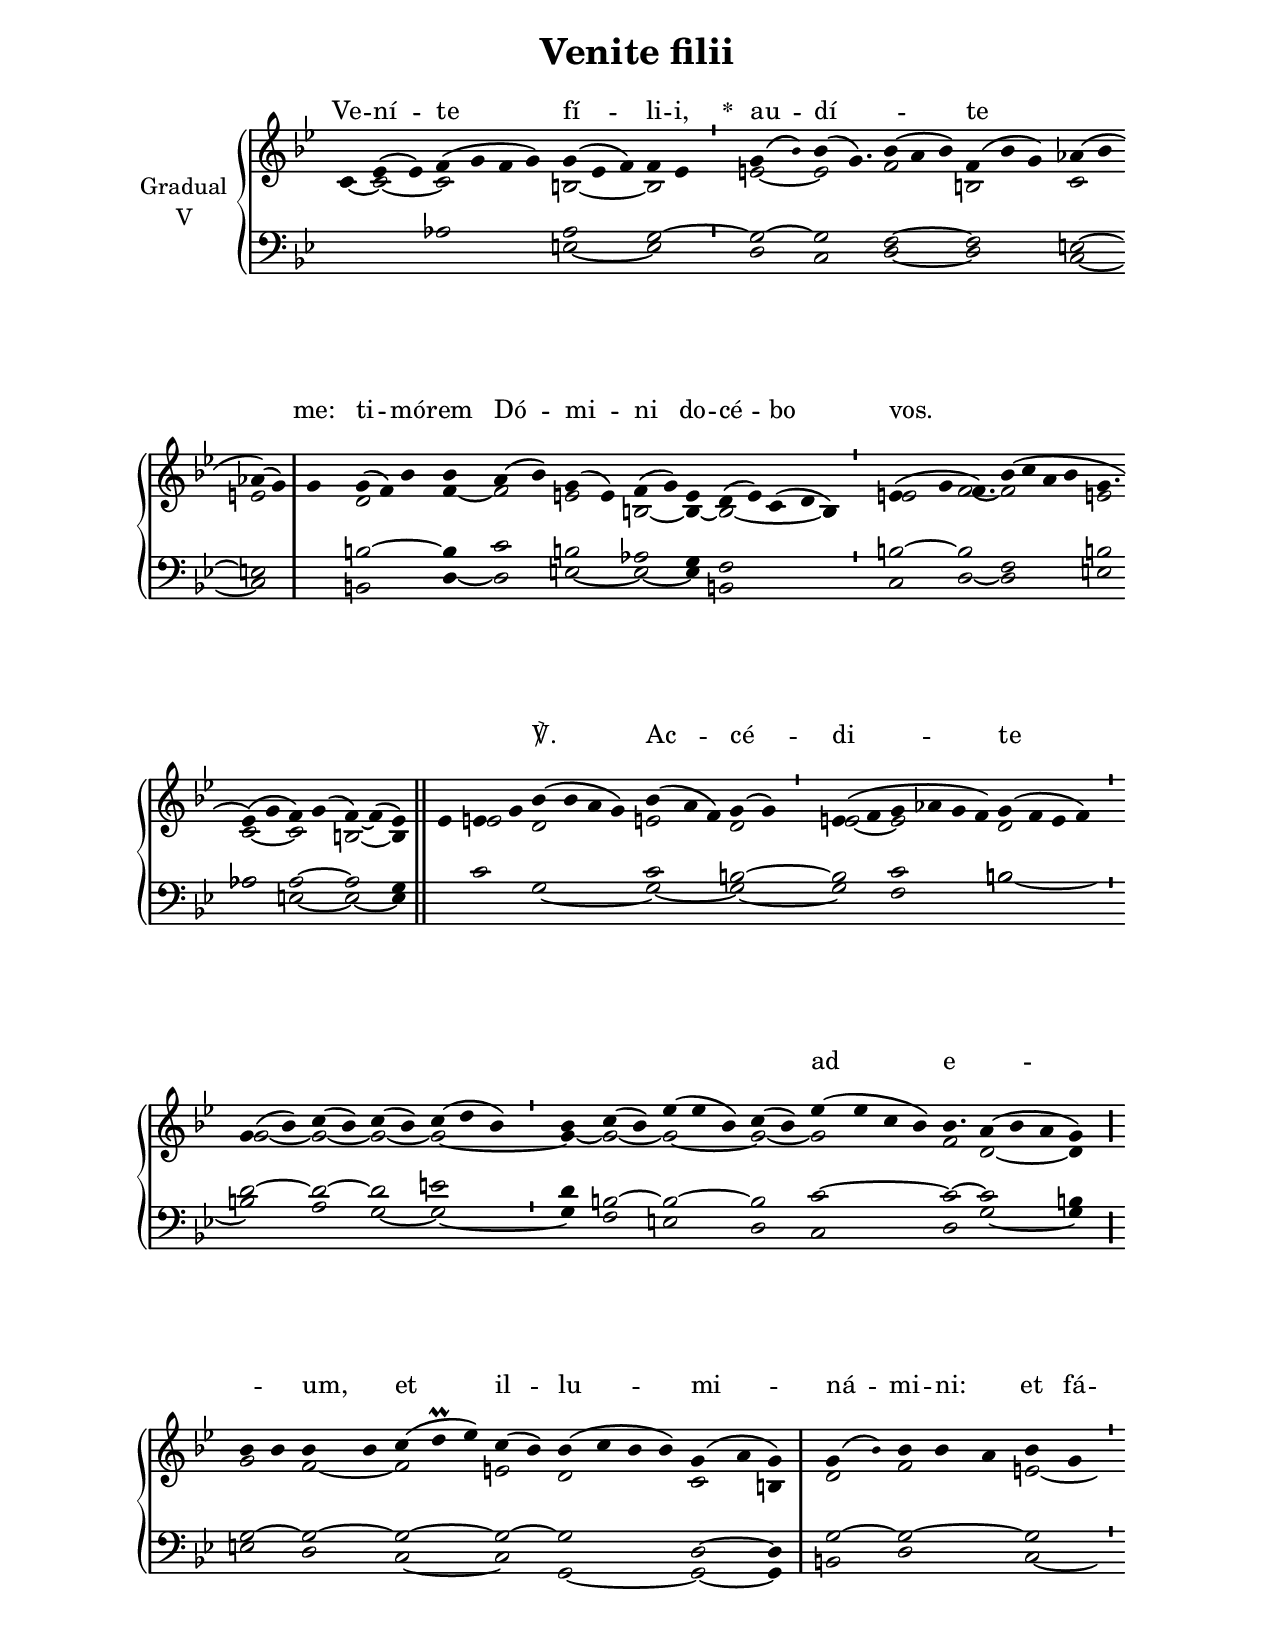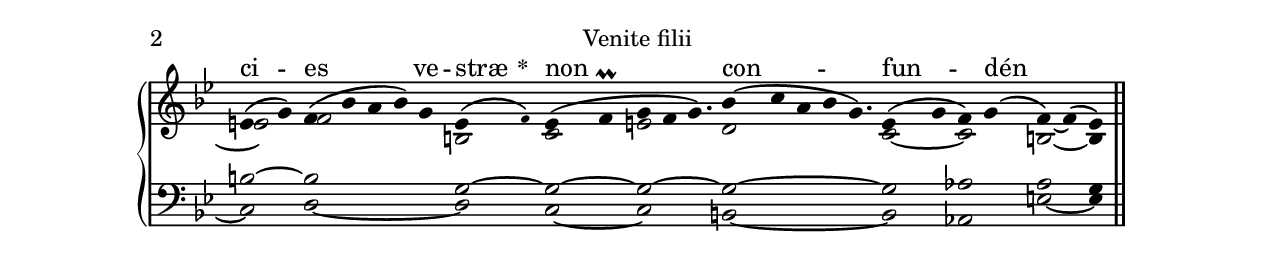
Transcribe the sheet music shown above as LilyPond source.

\version "2.18"
\include "gregorian.ly"
\include "noh2.ily"


%Page reference: page ii.162
%(volume.page)

global = {
 \key c \dorian
 \cadenzaOn 
}

\header {
  title = \markup \center-column {"Venite filii" \vspace #1 }
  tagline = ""
  composer = ""
}

\paper {
 #(include-special-characters)
  oddHeaderMarkup = \markup \fill-line {
    \line {}
    \center-column {
      \on-the-fly #first-page     " "
      \on-the-fly #not-first-page "Venite filii"
    }
    \line { \on-the-fly #print-page-number-check-first \fromproperty #'page:page-number-string }
  }
  evenHeaderMarkup = \markup \fill-line {
    \line { \on-the-fly #print-page-number-check-first \fromproperty #'page:page-number-string }
    \center-column { "Venite filii" }
    \line {}
  }
}

chantText = \lyricmode {
Ve -- ní -- te fí -- li -- i, 
\set stanza = " * " au -- dí -- _ te _ me: 
ti -- mó -- rem Dó -- mi -- ni do -- cé -- bo vos. _ _ _ _ _ ℣. 
Ac -- cé -- di -- te _ _ _ _ _ _ _ _ ad e -- _ _ _ um, _ 
et il -- lu -- mi -- ná -- mi -- ni: _ 
et fá -- ci -- es ve -- stræ 
\set stanza = " * " non con -- fun -- dén -- tur. _ _ _ _ }

chantMusic = {
\tieDown   c'4 ees'4 ( ees'4) f'4 ( g'4 f'4 g'4) g'4 ( ees'4 f'4) f'4 ees'4 \divisioMinima
 g'4 ( \once \tweak #'font-size #-4 bes' ) bes'4 ( g'4.) bes'4 ( a'4 bes'4)  f'4 ( bes'4 g'4) aes'4 ( bes'4 \forceBreak
)  aes'4 ( g'4) \divisioMaxima
 g'4 g'4 ( f'4) bes'4 bes'4 a'4 ( bes'4) g'4 ( ees'4) f'4 ( g'4) ees'4 d'4 ( ees'4) c'4 ( d'4 bes4) \divisioMinima
 ees'4 ( g'4 f'4.) bes'4 ( c''4 a'4 bes'4 g'4. \forceBreak
) ees'4 ( g'4 f'4) g'4 ( f'4) ~ f'4 ( ees'4) \finalis
  ees'4 ees'4 g'4 bes'4 ( bes'4 a'4 g'4) bes'4 ( a'4 f'4) g'4 ( g'4) \divisioMinima
  ees'4 ( f'4 g'4 aes'4 g'4 f'4) g'4 ( f'4 ees'4 f'4) \divisioMinima \forceBreak

 g'4 ( bes'4) c''4 ( bes'4) c''4 ( bes'4) c''4 ( d''4 bes'4) \divisioMinima
 bes'4 c''4 ( bes'4) ees''4 ( ees''4 bes'4) c''4 ( bes'4) ees''4 ( ees''4 c''4 bes'4) bes'4. a'4 ( bes'4 a'4 g'4) \divisioMaior \forceBreak

 bes'4 bes'4 bes'4 bes'4 c''4 ( d''\prall ees''4) c''4 ( bes'4) bes'4 ( c''4 bes'4 bes'4) g'4 ( a'4 g'4) \divisioMaxima
 g'4 ( \once \tweak #'font-size #-4 bes' ) bes'4 bes'4 a'4 bes'4 g'4 \divisioMinima \forceBreak

 ees'4 ( g'4) f'4 ( bes'4 a'4 bes'4) g'4 ees'4 ( \once \tweak #'font-size #-4 f' ) ees'4 ( f'\prall g'4 f'4 g'4.) bes'4 ( c''4 a'4 bes'4 g'4.) ees'4 ( g'4 f'4) g'4 ( f'4) ~ f'4 ( ees'4) \finalis

}

altoMusic = {
c'4 ~ c'2 ~ c'2*4/2 b2*3/2 ~ b2 \divisioMinima
e'2 ~ e'2*5/4 f'2*3/2 b2*3/2 c'2 e'2 \divisioMaxima
r4 d'2*3/2 f'4 ~ f'2 e'2 b2 ~ b4 ~ b2*4/2 ~ b4 \divisioMinima
e'2 f'2*3/4 ~ f'2*4/2 e'2*3/4 c'2 ~ c'2 b2 ~ b4 r4 e'2 d'2*4/2 e'2*3/2 d'2 e'2 ~ e'2*4/2 d'2*4/2 \divisioMinima
g'2 ~ g'2 ~ g'2 ~ g'2*3/2 ~ \divisioMinima
g'4 ~ g'2 ~ g'2*3/2 ~ g'2 ~ g'2*4/2 f'2*3/4 d'2*3/2 ~ d'4 \divisioMaior
g'2 f'2 ~ f'2*3/2 e'2 d'2*4/2 c'2 b4 \divisioMaxima
d'2 f'2*3/2 e'2 ~ \divisioMinima
e'2 f'2*5/2 b2 c'2 e'2*7/4 d'2*11/4 c'2 ~ c'2 b2 ~ b4 \finalis
}

tenorMusic = {
r2*3/2 aes2*4/2 a2*3/2 g2 ~ \divisioMinima
g2 ~ g2*5/4 f2*3/2 ~ f2*3/2 e2 ~ e2 \divisioMaxima
r4 b2*3/2 ~ b4 c'2 b2 aes2 g4 f2*5/2 \divisioMinima
b2 ~ b2*3/4 f2*4/2 b2*3/4 aes2 a2 ~ a2 g4 r2*7/2 c'2*3/2 b2 ~ b2 c'2*4/2 b2*4/2 \divisioMinima
d'2 ~ d'2 ~ d'2 e'2*3/2 \divisioMinima
d'4 b2 ~ b2*3/2 ~ b2 c'2*4/2 ~ c'2*3/4 ~ c'2*3/2 b4 \divisioMaior
g2 ~ g2 ~ g2*3/2 ~ g2 ~ g2*4/2 d2 ~ d4 \divisioMaxima
g2 ~ g2*3/2 ~ g2 \divisioMinima
b2 ~ b2*5/2 g2 ~ g2 ~ g2*7/4 ~ g2*11/4 ~ g2 aes2 a2 g4 \finalis
}

bassMusic = {
r2*7/2 e2*3/2 ~ e2 \divisioMinima
d2 c2*5/4 d2*3/2 ~ d2*3/2 c2 ~ c2 \divisioMaxima
r4 b,2*3/2 d4 ~ d2 e2 ~ e2 ~ e4 b,2*5/2 \divisioMinima
c2 d2*3/4 ~ d2*4/2 e2*3/4 aes2 e2 ~ e2 ~ e4 r4 c'2 g2*4/2 ~ g2*3/2 ~ g2 ~ g2 f2*4/2 b2*4/2 ~ \divisioMinima
b2 a2 g2 ~ g2*3/2 ~ \divisioMinima
g4 f2 e2*3/2 d2 c2*4/2 d2*3/4 g2*3/2 ~ g4 \divisioMaior
e2 d2 c2*3/2 ~ c2 g,2*4/2 ~ g,2 ~ g,4 \divisioMaxima
b,2 d2*3/2 c2 ~ \divisioMinima
c2 d2*5/2 ~ d2 c2 ~ c2*7/4 b,2*11/4 ~ b,2 aes,2 e2 ~ e4 \finalis
}

voiceLines = {
\voiceLineStyle


}

\score{
  <<
    \new GrandStaff <<
      \set GrandStaff.autoBeaming = ##f
      \set GrandStaff.instrumentName = \markup \center-column {
        "Gradual"
        "V"
      }
      \new Staff = up <<
        \new Voice = "chant" {
          \voiceOne \global \chantMusic
        }
        \new Voice {
          \voiceTwo \global \altoMusic
        }
      >>

      \new Staff = down <<
        \clef bass
        \new Voice {
          \voiceOne \global \tenorMusic
        }
        \new Voice {
          \voiceTwo \global \bassMusic
        }
	\new Voice {
        \voiceThree \global \voiceLines
        }
      >>
    >>
    \new Lyrics \lyricsto chant {
      \chantText
    }
  >>
  \layout{
  }
  \midi{
    \tempo 4 = 125
  }
}
